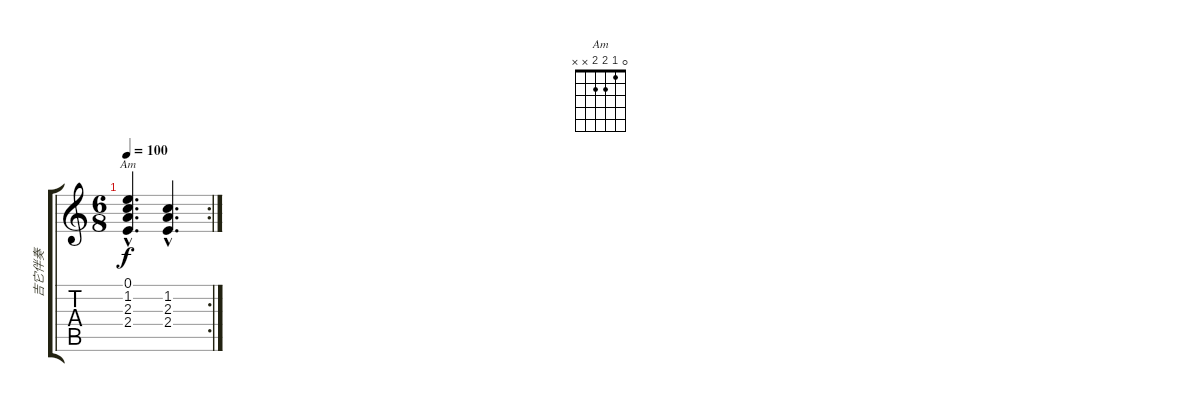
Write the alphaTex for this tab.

\track ("吉它伴奏" "吉它伴奏") {instrument acousticguitarsteel}
\staff {score tabs}
\tuning (E4 B3 G3 D3 A2 E2) {hide}
\chord ("Am" 0 1 2 2 x x)
\rc 2
\ts (6 8)
\tempo 100
\clef g2
\ks c
(0.1{hac} 1.2{hac} 2.3{hac} 2.4{hac}).4{d ch "Am" dy f} (1.2{hac} 2.3{hac} 2.4{hac}).4{d}
